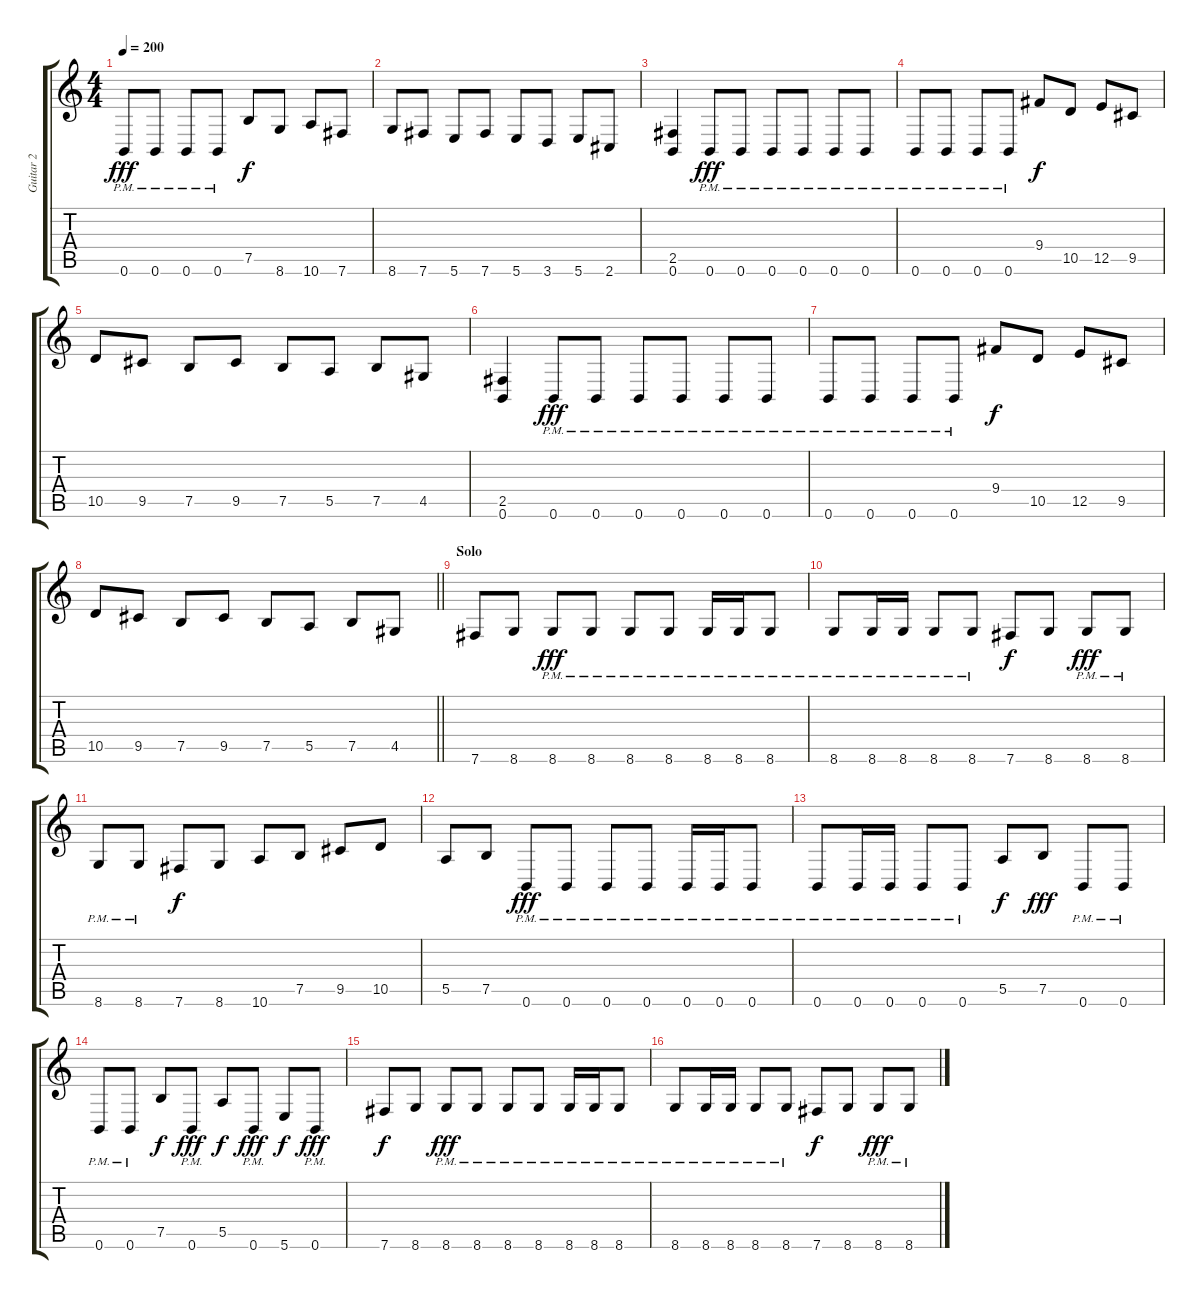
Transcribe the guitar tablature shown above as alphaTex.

\track ("Guitar 2" "Guitar 2") {instrument distortionguitar}
\staff {score tabs}
\tuning (B3 Gb3 D3 A2 E2 B1) {hide}
\ts (4 4)
\tempo 200
\clef g2
\ks c
0.6{pm}.8{dy fff} 0.6{pm}.8 0.6{pm}.8 0.6{pm}.8 7.5.8{dy f} 8.6.8 10.6.8 7.6.8 |
8.6.8 7.6.8 5.6.8 7.6.8 5.6.8 3.6.8 5.6.8 2.6.8 |
(2.5 0.6).4 0.6{pm}.8{dy fff} 0.6{pm}.8 0.6{pm}.8 0.6{pm}.8 0.6{pm}.8 0.6{pm}.8 |
0.6{pm}.8 0.6{pm}.8 0.6{pm}.8 0.6{pm}.8 9.4.8{dy f} 10.5.8 12.5.8 9.5.8 |
10.5.8 9.5.8 7.5.8 9.5.8 7.5.8 5.5.8 7.5.8 4.5.8 |
(2.5 0.6).4 0.6{pm}.8{dy fff} 0.6{pm}.8 0.6{pm}.8 0.6{pm}.8 0.6{pm}.8 0.6{pm}.8 |
0.6{pm}.8 0.6{pm}.8 0.6{pm}.8 0.6{pm}.8 9.4.8{dy f} 10.5.8 12.5.8 9.5.8 |
\barLineRight lightlight
10.5.8 9.5.8 7.5.8 9.5.8 7.5.8 5.5.8 7.5.8 4.5.8 |
\section ("" "Solo")
7.6.8{volume 16 balance 8} 8.6.8 8.6{pm}.8{dy fff} 8.6{pm}.8 8.6{pm}.8 8.6{pm}.8 8.6{pm}.16 8.6{pm}.16 8.6{pm}.8 |
8.6{pm}.8 8.6{pm}.16 8.6{pm}.16 8.6{pm}.8 8.6{pm}.8 7.6.8{dy f} 8.6.8 8.6{pm}.8{dy fff} 8.6{pm}.8 |
8.6{pm}.8 8.6{pm}.8 7.6.8{dy f} 8.6.8 10.6.8 7.5.8 9.5.8 10.5.8 |
5.5.8 7.5.8 0.6{pm}.8{dy fff} 0.6{pm}.8 0.6{pm}.8 0.6{pm}.8 0.6{pm}.16 0.6{pm}.16 0.6{pm}.8 |
0.6{pm}.8 0.6{pm}.16 0.6{pm}.16 0.6{pm}.8 0.6{pm}.8 5.5.8{dy f} 7.5.8{dy fff} 0.6{pm}.8 0.6{pm}.8 |
0.6{pm}.8 0.6{pm}.8 7.5.8{dy f} 0.6{pm}.8{dy fff} 5.5.8{dy f} 0.6{pm}.8{dy fff} 5.6.8{dy f} 0.6{pm}.8{dy fff} |
7.6.8{dy f} 8.6.8 8.6{pm}.8{dy fff} 8.6{pm}.8 8.6{pm}.8 8.6{pm}.8 8.6{pm}.16 8.6{pm}.16 8.6{pm}.8 |
8.6{pm}.8 8.6{pm}.16 8.6{pm}.16 8.6{pm}.8 8.6{pm}.8 7.6.8{dy f} 8.6.8 8.6{pm}.8{dy fff} 8.6{pm}.8
